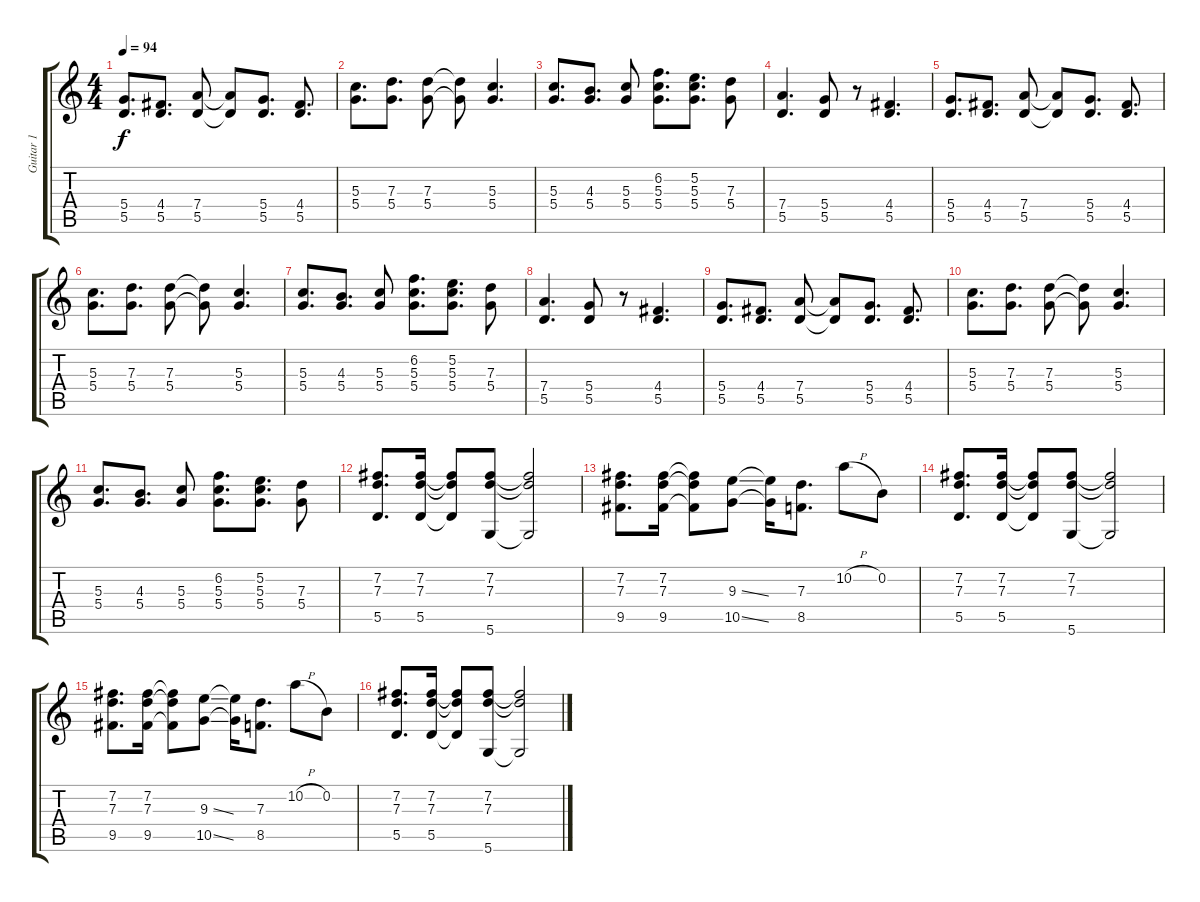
\track ("Guitar 1" "Guitar 1") {instrument distortionguitar}
\staff {score tabs}
\tuning (E4 B3 G3 D3 A2 D2) {hide}
\ts (4 4)
\tempo 94
\clef g2
\ks c
(5.4 5.5).8{d dy f} (4.4 5.5).8{d} (7.4 5.5).8 (7.4{t} 5.5{t}).8 (5.4 5.5).8{d} (4.4 5.5).8{d} |
(5.3 5.4).8{d} (7.3 5.4).8{d} (7.3 5.4).8 (7.3{t} 5.4{t}).8 (5.3 5.4).4{d} |
(5.3 5.4).8{d} (4.3 5.4).8{d} (5.3 5.4).8 (6.2 5.3 5.4).8{d} (5.2 5.3 5.4).8{d} (7.3 5.4).8 |
(7.4 5.5).4{d} (5.4 5.5).8 r.8 (4.4 5.5).4{d} |
(5.4 5.5).8{d} (4.4 5.5).8{d} (7.4 5.5).8 (7.4{t} 5.5{t}).8 (5.4 5.5).8{d} (4.4 5.5).8{d} |
(5.3 5.4).8{d} (7.3 5.4).8{d} (7.3 5.4).8 (7.3{t} 5.4{t}).8 (5.3 5.4).4{d} |
(5.3 5.4).8{d} (4.3 5.4).8{d} (5.3 5.4).8 (6.2 5.3 5.4).8{d} (5.2 5.3 5.4).8{d} (7.3 5.4).8 |
(7.4 5.5).4{d} (5.4 5.5).8 r.8 (4.4 5.5).4{d} |
(5.4 5.5).8{d} (4.4 5.5).8{d} (7.4 5.5).8 (7.4{t} 5.5{t}).8 (5.4 5.5).8{d} (4.4 5.5).8{d} |
(5.3 5.4).8{d} (7.3 5.4).8{d} (7.3 5.4).8 (7.3{t} 5.4{t}).8 (5.3 5.4).4{d} |
(5.3 5.4).8{d} (4.3 5.4).8{d} (5.3 5.4).8 (6.2 5.3 5.4).8{d} (5.2 5.3 5.4).8{d} (7.3 5.4).8 |
(7.2 7.3 5.5).8{d} (7.2 7.3 5.5).16 (7.2{t} 7.3{t} 5.5{t}).8 (7.2 7.3 5.6).8 (7.2{t} 7.3{t} 5.6{t}).2 |
(7.2 7.3 9.5).8{d} (7.2 7.3 9.5).16 (7.2{t} 7.3{t} 9.5{t}).8 (9.3{ss} 10.5{ss}).8 (9.3{t} 10.5{t}).16 (7.3 8.5).8{d} 10.2{h}.8 0.2.8 |
(7.2 7.3 5.5).8{d} (7.2 7.3 5.5).16 (7.2{t} 7.3{t} 5.5{t}).8 (7.2 7.3 5.6).8 (7.2{t} 7.3{t} 5.6{t}).2 |
(7.2 7.3 9.5).8{d} (7.2 7.3 9.5).16 (7.2{t} 7.3{t} 9.5{t}).8 (9.3{ss} 10.5{ss}).8 (9.3{t} 10.5{t}).16 (7.3 8.5).8{d} 10.2{h}.8 0.2.8 |
(7.2 7.3 5.5).8{d} (7.2 7.3 5.5).16 (7.2{t} 7.3{t} 5.5{t}).8 (7.2 7.3 5.6).8 (7.2{t} 7.3{t} 5.6{t}).2
